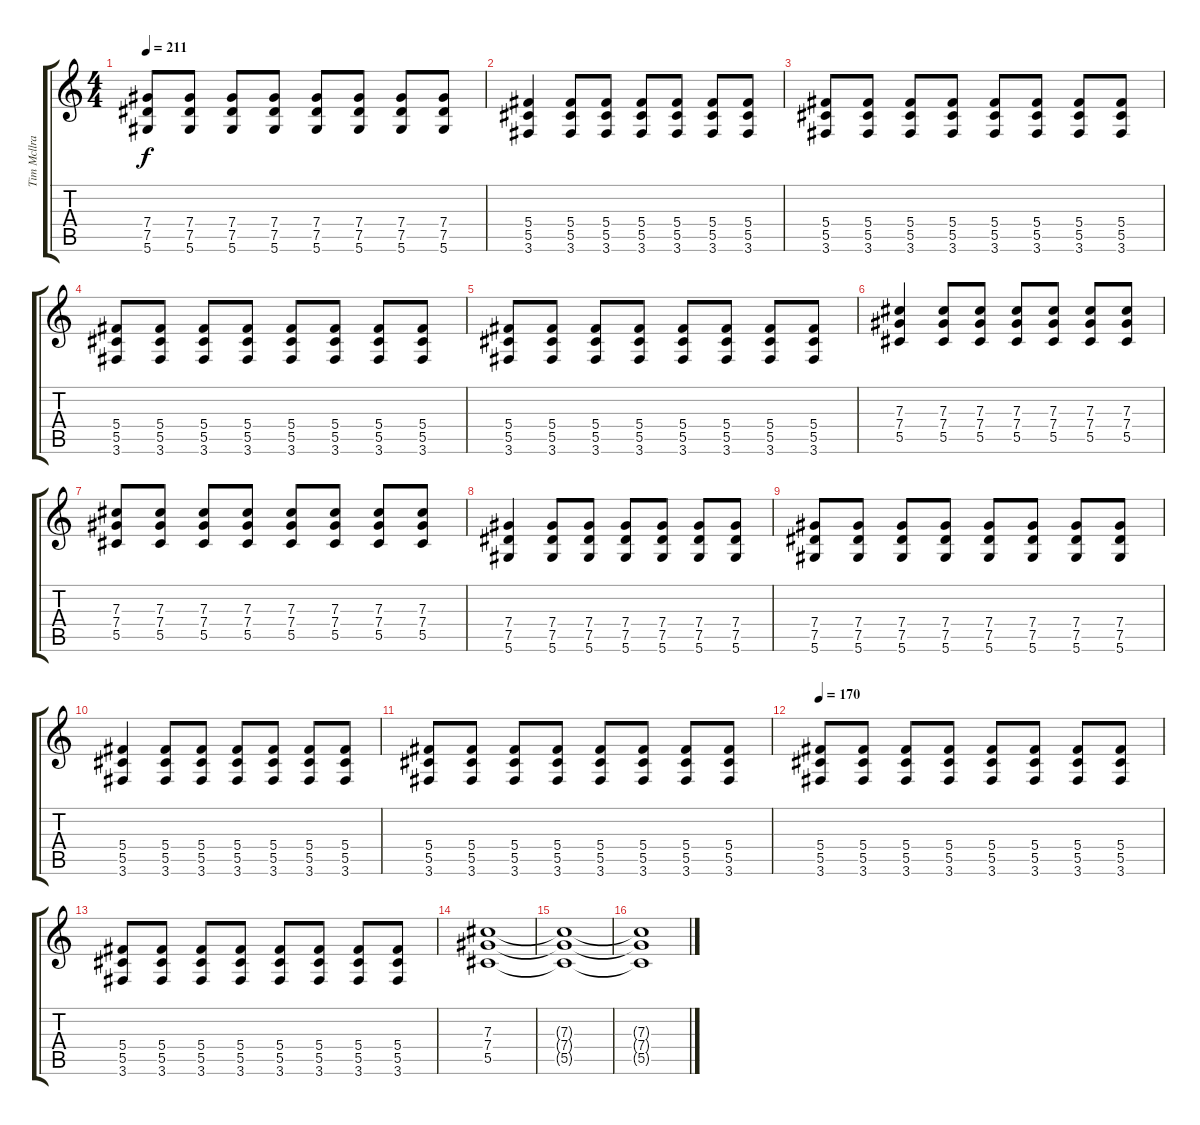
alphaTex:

\track ("Tim Mcllrath - Guitar" "Tim Mcllra") {instrument distortionguitar}
\staff {score tabs}
\tuning (Eb4 Bb3 Gb3 Db3 Ab2 Eb2) {hide}
\ts (4 4)
\tempo 211
\clef g2
\ks c
(7.4 7.5 5.6).8{dy f} (7.4 7.5 5.6).8 (7.4 7.5 5.6).8 (7.4 7.5 5.6).8 (7.4 7.5 5.6).8 (7.4 7.5 5.6).8 (7.4 7.5 5.6).8 (7.4 7.5 5.6).8 |
(5.4 5.5 3.6).4 (5.4 5.5 3.6).8 (5.4 5.5 3.6).8 (5.4 5.5 3.6).8 (5.4 5.5 3.6).8 (5.4 5.5 3.6).8 (5.4 5.5 3.6).8 |
(5.4 5.5 3.6).8 (5.4 5.5 3.6).8 (5.4 5.5 3.6).8 (5.4 5.5 3.6).8 (5.4 5.5 3.6).8 (5.4 5.5 3.6).8 (5.4 5.5 3.6).8 (5.4 5.5 3.6).8 |
(5.4 5.5 3.6).8 (5.4 5.5 3.6).8 (5.4 5.5 3.6).8 (5.4 5.5 3.6).8 (5.4 5.5 3.6).8 (5.4 5.5 3.6).8 (5.4 5.5 3.6).8 (5.4 5.5 3.6).8 |
(5.4 5.5 3.6).8 (5.4 5.5 3.6).8 (5.4 5.5 3.6).8 (5.4 5.5 3.6).8 (5.4 5.5 3.6).8 (5.4 5.5 3.6).8 (5.4 5.5 3.6).8 (5.4 5.5 3.6).8 |
(7.3 7.4 5.5).4 (7.3 7.4 5.5).8 (7.3 7.4 5.5).8 (7.3 7.4 5.5).8 (7.3 7.4 5.5).8 (7.3 7.4 5.5).8 (7.3 7.4 5.5).8 |
(7.3 7.4 5.5).8 (7.3 7.4 5.5).8 (7.3 7.4 5.5).8 (7.3 7.4 5.5).8 (7.3 7.4 5.5).8 (7.3 7.4 5.5).8 (7.3 7.4 5.5).8 (7.3 7.4 5.5).8 |
(7.4 7.5 5.6).4 (7.4 7.5 5.6).8 (7.4 7.5 5.6).8 (7.4 7.5 5.6).8 (7.4 7.5 5.6).8 (7.4 7.5 5.6).8 (7.4 7.5 5.6).8 |
(7.4 7.5 5.6).8 (7.4 7.5 5.6).8 (7.4 7.5 5.6).8 (7.4 7.5 5.6).8 (7.4 7.5 5.6).8 (7.4 7.5 5.6).8 (7.4 7.5 5.6).8 (7.4 7.5 5.6).8 |
(5.4 5.5 3.6).4 (5.4 5.5 3.6).8 (5.4 5.5 3.6).8 (5.4 5.5 3.6).8 (5.4 5.5 3.6).8 (5.4 5.5 3.6).8 (5.4 5.5 3.6).8 |
(5.4 5.5 3.6).8 (5.4 5.5 3.6).8 (5.4 5.5 3.6).8 (5.4 5.5 3.6).8 (5.4 5.5 3.6).8 (5.4 5.5 3.6).8 (5.4 5.5 3.6).8 (5.4 5.5 3.6).8 |
\tempo 170
(5.4 5.5 3.6).8 (5.4 5.5 3.6).8 (5.4 5.5 3.6).8 (5.4 5.5 3.6).8 (5.4 5.5 3.6).8 (5.4 5.5 3.6).8 (5.4 5.5 3.6).8 (5.4 5.5 3.6).8 |
(5.4 5.5 3.6).8 (5.4 5.5 3.6).8 (5.4 5.5 3.6).8 (5.4 5.5 3.6).8 (5.4 5.5 3.6).8 (5.4 5.5 3.6).8 (5.4 5.5 3.6).8 (5.4 5.5 3.6).8 |
(7.3 7.4 5.5).1 |
(7.3{t} 7.4{t} 5.5{t}).1 |
(7.3{t} 7.4{t} 5.5{t}).1
